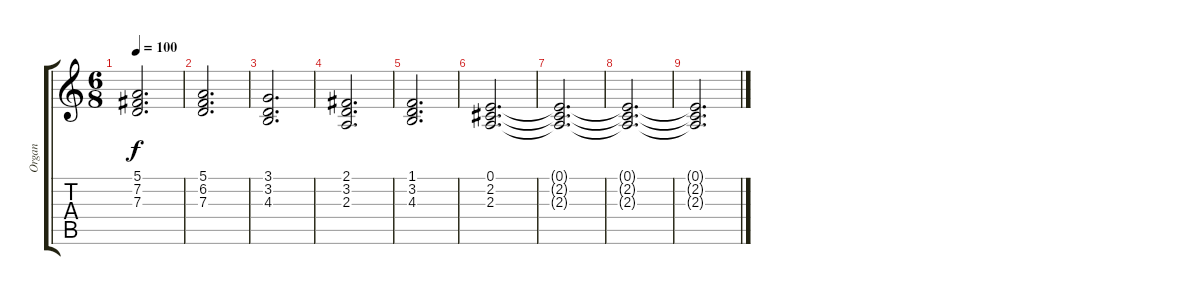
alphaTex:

\track ("Organ" "Organ") {instrument percussiveorgan}
\staff {score tabs}
\tuning (E4 B3 G3 D3 A2 E2) {hide}
\ts (6 8)
\tempo 100
\clef g2
\ks c
(5.1 7.2 7.3).2{d dy f} |
(5.1 6.2 7.3).2{d} |
(3.1 3.2 4.3).2{d} |
(2.1 3.2 2.3).2{d} |
(1.1 3.2 4.3).2{d} |
(0.1 2.2 2.3).2{d} |
(0.1{t} 2.2{t} 2.3{t}).2{d} |
(0.1{t} 2.2{t} 2.3{t}).2{d} |
(0.1{t} 2.2{t} 2.3{t}).2{d}
